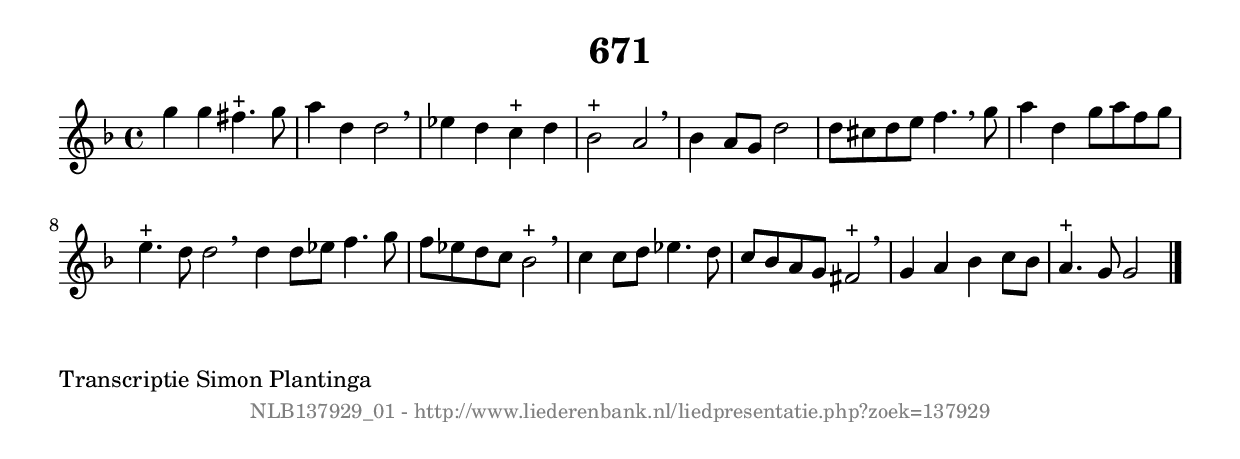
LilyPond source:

%
% produced by wce2krn 1.64 (7 June 2014)
%
\version"2.16"
#(append! paper-alist '(("long" . (cons (* 210 mm) (* 2000 mm)))))
#(set-default-paper-size "long")
sb = {\breathe}
mBreak = {\breathe }
bBreak = {\breathe }
x = {\once\override NoteHead #'style = #'cross }
gl=\glissando
itime={\override Staff.TimeSignature #'stencil = ##f }
ficta = {\once\set suggestAccidentals = ##t}
fine = {\once\override Score.RehearsalMark #'self-alignment-X = #1 \mark \markup {\italic{Fine}}}
dc = {\once\override Score.RehearsalMark #'self-alignment-X = #1 \mark \markup {\italic{D.C.}}}
dcf = {\once\override Score.RehearsalMark #'self-alignment-X = #1 \mark \markup {\italic{D.C. al Fine}}}
dcc = {\once\override Score.RehearsalMark #'self-alignment-X = #1 \mark \markup {\italic{D.C. al Coda}}}
ds = {\once\override Score.RehearsalMark #'self-alignment-X = #1 \mark \markup {\italic{D.S.}}}
dsf = {\once\override Score.RehearsalMark #'self-alignment-X = #1 \mark \markup {\italic{D.S. al Fine}}}
dsc = {\once\override Score.RehearsalMark #'self-alignment-X = #1 \mark \markup {\italic{D.S. al Coda}}}
pv = {\set Score.repeatCommands = #'((volta "1"))}
sv = {\set Score.repeatCommands = #'((volta "2"))}
tv = {\set Score.repeatCommands = #'((volta "3"))}
qv = {\set Score.repeatCommands = #'((volta "4"))}
xv = {\set Score.repeatCommands = #'((volta #f))}
\header{ tagline = ""
title = "671"
}
\score {{
\key g \dorian
\relative g'
{
\set melismaBusyProperties = #'()
\time 4/4
\tempo 4=120
\override Score.MetronomeMark #'transparent = ##t
\override Score.RehearsalMark #'break-visibility = #(vector #t #t #f)
g'4 g4 fis4.^"+" g8 | a4 d,4 d2 \sb | ees4 d4 c4^"+" d4 | bes2^"+" a2 \sb | bes4 a8 g8 d'2 | d8 cis8 d8 e8 f4. \sb g8 | a4 d,4 g8 a8 f8 g8 | e4.^"+" d8 d2 \bar ":|:" \bBreak
d4 d8 ees8 f4. g8 | f8 ees8 d8 c8 bes2^"+" \sb | c4 c8 d8 ees4. d8 | c8 bes8 a8 g8 fis2^"+" \sb | g4 a4 bes4 c8 bes8 | a4.^"+" g8 g2 \bar "|."
 }}
 \midi { }
 \layout {
            indent = 0.0\cm
}
}
\markup { \wordwrap-string #" 
Transcriptie Simon Plantinga
"}
\markup { \vspace #0 } \markup { \with-color #grey \fill-line { \center-column { \smaller "NLB137929_01 - http://www.liederenbank.nl/liedpresentatie.php?zoek=137929" } } }
